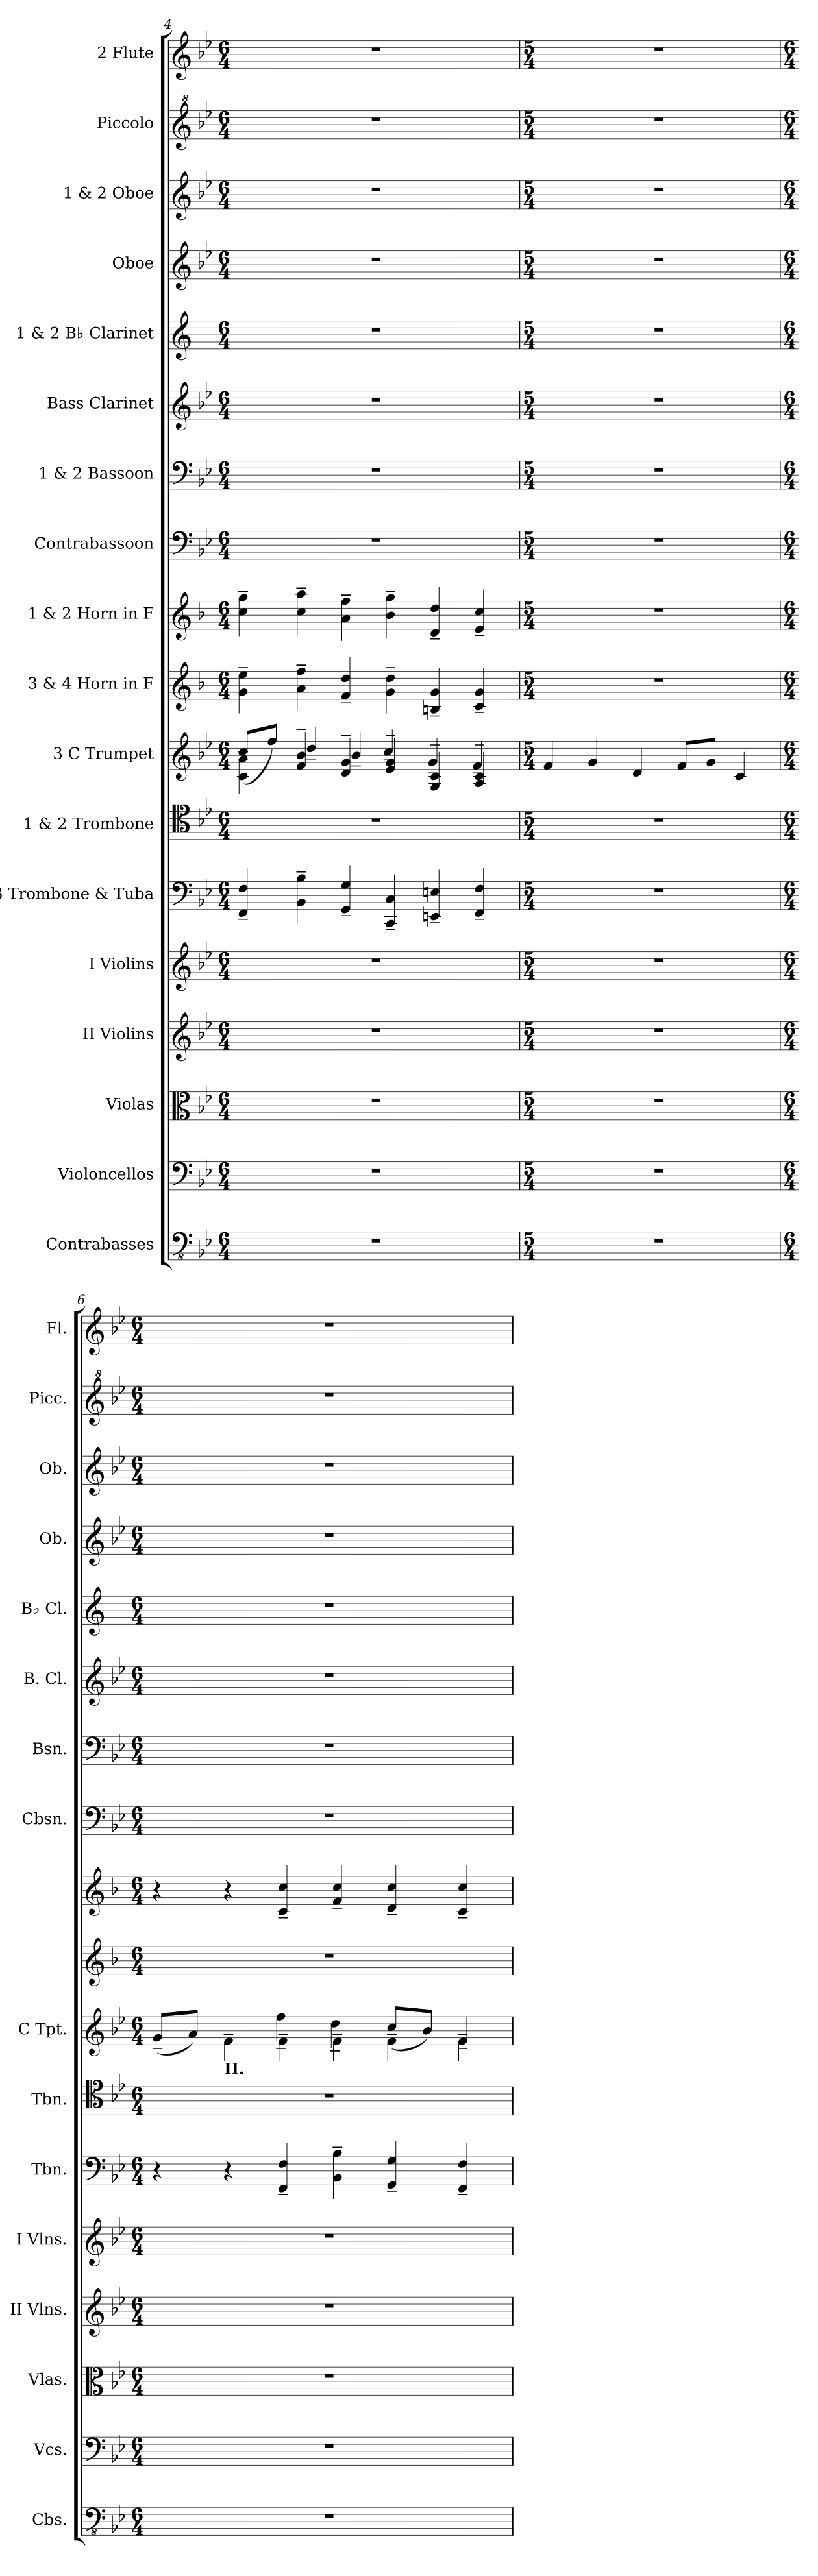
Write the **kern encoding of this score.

**kern	**kern	**kern	**kern	**kern	**kern	**kern	**kern	**kern	**kern	**kern	**kern	**kern	**kern	**kern	**kern	**kern	**kern
*part18	*part17	*part16	*part15	*part14	*part13	*part12	*part11	*part10	*part9	*part8	*part7	*part6	*part5	*part4	*part3	*part2	*part1
*staff18	*staff17	*staff16	*staff15	*staff14	*staff13	*staff12	*staff11	*staff10	*staff9	*staff8	*staff7	*staff6	*staff5	*staff4	*staff3	*staff2	*staff1
*I"Contrabasses	*I"Violoncellos	*I"Violas	*I"II Violins	*I"I Violins	*I"3 Trombone  &amp; Tuba	*I"1 &amp; 2 Trombone	*I"3 C Trumpet	*I"3 &amp; 4 Horn in F	*I"1 &amp; 2 Horn in F	*I"Contrabassoon	*I"1 &amp; 2 Bassoon	*I"Bass Clarinet	*I"1 &amp; 2 B♭ Clarinet	*I"Oboe	*I"1 &amp; 2 Oboe	*I"Piccolo	*I"2 Flute
*I'Cbs.	*I'Vcs.	*I'Vlas.	*I'II Vlns.	*I'I Vlns.	*I'Tbn.	*I'Tbn.	*I'C Tpt.	*	*	*I'Cbsn.	*I'Bsn.	*I'B. Cl.	*I'B♭ Cl.	*I'Ob.	*I'Ob.	*I'Picc.	*I'Fl.
*clefFv4	*clefF4	*clefC3	*clefG2	*clefG2	*clefF4	*clefC4	*clefG2	*clefG2	*clefG2	*clefF4	*clefF4	*clefG2	*clefG2	*clefG2	*clefG2	*clefG^2	*clefG2
*	*	*	*	*	*	*	*	*ITrd4c7	*ITrd4c7	*ITrd7c12	*	*ITrd8c14	*ITrd1c2	*	*	*ITrd-7c-12	*
*k[b-e-]	*k[b-e-]	*k[b-e-]	*k[b-e-]	*k[b-e-]	*k[b-e-]	*k[b-e-]	*k[b-e-]	*k[b-e-]	*k[b-e-]	*k[b-e-]	*k[b-e-]	*k[b-e-]	*k[b-e-]	*k[b-e-]	*k[b-e-]	*k[b-e-]	*k[b-e-]
*M6/4	*M6/4	*M6/4	*M6/4	*M6/4	*M6/4	*M6/4	*M6/4	*M6/4	*M6/4	*M6/4	*M6/4	*M6/4	*M6/4	*M6/4	*M6/4	*M6/4	*M6/4
=4	=4	=4	=4	=4	=4	=4	=4	=4	=4	=4	=4	=4	=4	=4	=4	=4	=4
*	*	*	*	*	*	*	*^	*	*	*	*	*	*	*	*	*	*
1.r	1.r	1.r	1.r	1.r	4FF/~ 4F/~	1.r	4c\~ 4a\~	(8cc~/L	4c\~ 4a\~	4f\~ 4cc\~	1.r	1.r	1.r	1.r	1.r	1.r	1.r	1.r
.	.	.	.	.	.	.	.	8ff/J)	.	.	.	.	.	.	.	.	.	.
.	.	.	.	.	4BB-\~ 4B-\~	.	4f/~ 4b-/~	4dd~/	4d\~ 4b-\~	4f\~ 4dd\~	.	.	.	.	.	.	.	.
.	.	.	.	.	4GG/~ 4G/~	.	4d/~ 4g/~	4b-~/	4B-/~ 4g/~	4d\~ 4b-\~	.	.	.	.	.	.	.	.
.	.	.	.	.	4CC/~ 4C/~	.	4e-/~ 4g/~	4cc~/	4c\~ 4g\~	4e-\~ 4cc\~	.	.	.	.	.	.	.	.
.	.	.	.	.	4EEn/~ 4En/~	.	4G/~ 4c/~	4g~/	4En/~ 4c/~	4G/~ 4g/~	.	.	.	.	.	.	.	.
.	.	.	.	.	4FF/~ 4F/~	.	4A/~ 4c/~	4f~/	4F/~ 4c/~	4A/~ 4f/~	.	.	.	.	.	.	.	.
*	*	*	*	*	*	*	*v	*v	*	*	*	*	*	*	*	*	*	*
=5	=5	=5	=5	=5	=5	=5	=5	=5	=5	=5	=5	=5	=5	=5	=5	=5	=5
*M5/4	*M5/4	*M5/4	*M5/4	*M5/4	*M5/4	*M5/4	*M5/4	*M5/4	*M5/4	*M5/4	*M5/4	*M5/4	*M5/4	*M5/4	*M5/4	*M5/4	*M5/4
*	*	*	*	*	*	*	*^	*	*	*	*	*	*	*	*	*	*
!	!	!	!	!	!	!	!LO:TX:a:B:t=I.	!	!	!	!	!	!	!	!	!	!	!
*	*	*	*	*	*	*	*v	*v	*	*	*	*	*	*	*	*	*	*
4%5r	4%5r	4%5r	4%5r	4%5r	4%5r	4%5r	4f/	4%5r	4%5r	4%5r	4%5r	4%5r	4%5r	4%5r	4%5r	4%5r	4%5r
.	.	.	.	.	.	.	4g/	.	.	.	.	.	.	.	.	.	.
.	.	.	.	.	.	.	4d/	.	.	.	.	.	.	.	.	.	.
.	.	.	.	.	.	.	8f/L	.	.	.	.	.	.	.	.	.	.
.	.	.	.	.	.	.	8g/J	.	.	.	.	.	.	.	.	.	.
.	.	.	.	.	.	.	4c/	.	.	.	.	.	.	.	.	.	.
!!LO:PB:g=z
=6	=6	=6	=6	=6	=6	=6	=6	=6	=6	=6	=6	=6	=6	=6	=6	=6	=6
*M6/4	*M6/4	*M6/4	*M6/4	*M6/4	*M6/4	*M6/4	*M6/4	*M6/4	*M6/4	*M6/4	*M6/4	*M6/4	*M6/4	*M6/4	*M6/4	*M6/4	*M6/4
*	*	*	*	*	*	*	*^	*	*	*	*	*	*	*	*	*	*
1.r	1.r	1.r	1.r	1.r	4r	1.r	(8g~/L	2ryy	1.r	4r	1.r	1.r	1.r	1.r	1.r	1.r	1.r	1.r
.	.	.	.	.	.	.	8a/J)	.	.	.	.	.	.	.	.	.	.	.
!	!	!	!	!	!	!	!LO:TX:b:B:t=II.	!	!	!	!	!	!	!	!	!	!	!
.	.	.	.	.	4r	.	4f~\	.	.	4r	.	.	.	.	.	.	.	.
.	.	.	.	.	4FF/~ 4F/~	.	4f~\	4ff~\	.	4F/~ 4f/~	.	.	.	.	.	.	.	.
.	.	.	.	.	4BB-\~ 4B-\~	.	4f~\	4dd~\	.	4B-/~ 4f/~	.	.	.	.	.	.	.	.
.	.	.	.	.	4GG/~ 4G/~	.	4f~\	(8cc~/L	.	4G/~ 4f/~	.	.	.	.	.	.	.	.
.	.	.	.	.	.	.	.	8b-/J)	.	.	.	.	.	.	.	.	.	.
.	.	.	.	.	4FF/~ 4F/~	.	4f~\	4f~/	.	4F/~ 4f/~	.	.	.	.	.	.	.	.
*	*	*	*	*	*	*	*v	*v	*	*	*	*	*	*	*	*	*	*
=	=	=	=	=	=	=	=	=	=	=	=	=	=	=	=	=	=
*-	*-	*-	*-	*-	*-	*-	*-	*-	*-	*-	*-	*-	*-	*-	*-	*-	*-
